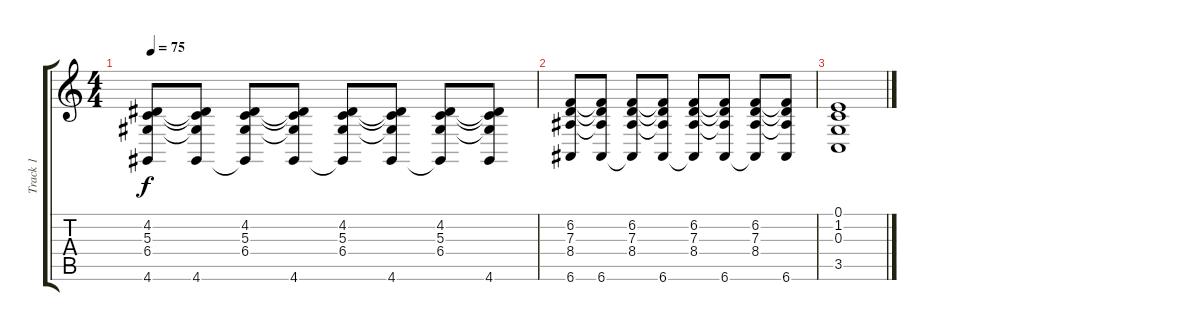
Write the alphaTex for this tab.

\track ("Track 1" "Track 1") {instrument acousticgrandpiano}
\staff {score tabs}
\tuning (E4 B3 G3 D3 A2 E2) {hide}
\ts (4 4)
\tempo 75
\clef g2
\ks c
(4.2 5.3 6.4 4.6).8{dy f} (4.2{t} 5.3{t} 6.4{t} 4.6).8 (4.2 5.3 6.4 4.6{t}).8 (4.2{t} 5.3{t} 6.4{t} 4.6).8 (4.2 5.3 6.4 4.6{t}).8 (4.2{t} 5.3{t} 6.4{t} 4.6).8 (4.2 5.3 6.4 4.6{t}).8 (4.2{t} 5.3{t} 6.4{t} 4.6).8 |
(6.2 7.3 8.4 6.6).8 (6.2{t} 7.3{t} 8.4{t} 6.6).8 (6.2 7.3 8.4 6.6{t}).8 (6.2{t} 7.3{t} 8.4{t} 6.6).8 (6.2 7.3 8.4 6.6{t}).8 (6.2{t} 7.3{t} 8.4{t} 6.6).8 (6.2 7.3 8.4 6.6{t}).8 (6.2{t} 7.3{t} 8.4{t} 6.6).8 |
(0.1 1.2 0.3 3.5).1
